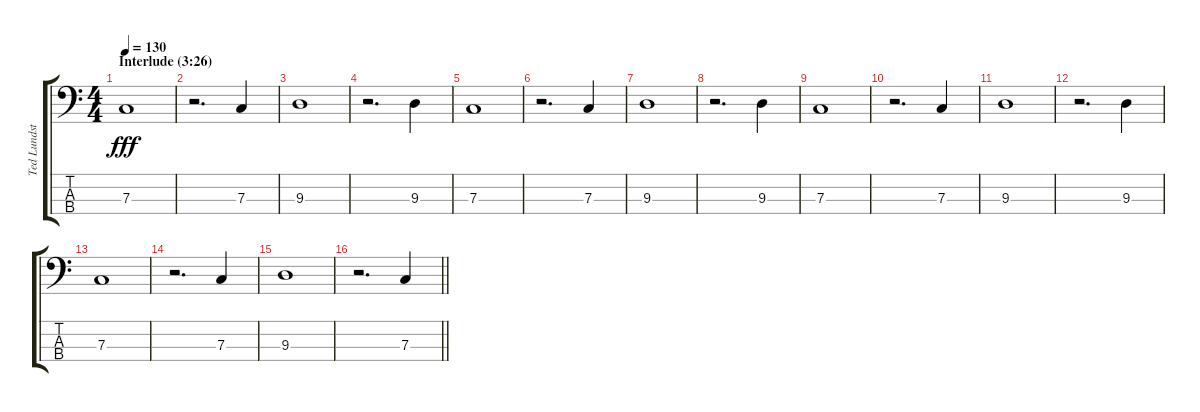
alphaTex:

\track ("Ted Lundström" "Ted Lundst") {instrument fretlessbass}
\staff {score tabs}
\tuning (Eb2 Bb1 F1 C1) {hide}
\ts (4 4)
\section ("" "Interlude (3:26)")
\tempo 130
\clef f4
\ks c
7.3.1{dy fff} |
r.2{d} 7.3.4 |
9.3.1 |
r.2{d} 9.3.4 |
7.3.1 |
r.2{d} 7.3.4 |
9.3.1 |
r.2{d} 9.3.4 |
7.3.1 |
r.2{d} 7.3.4 |
9.3.1 |
r.2{d} 9.3.4 |
7.3.1 |
r.2{d} 7.3.4 |
9.3.1 |
\barLineRight lightlight
r.2{d} 7.3.4
